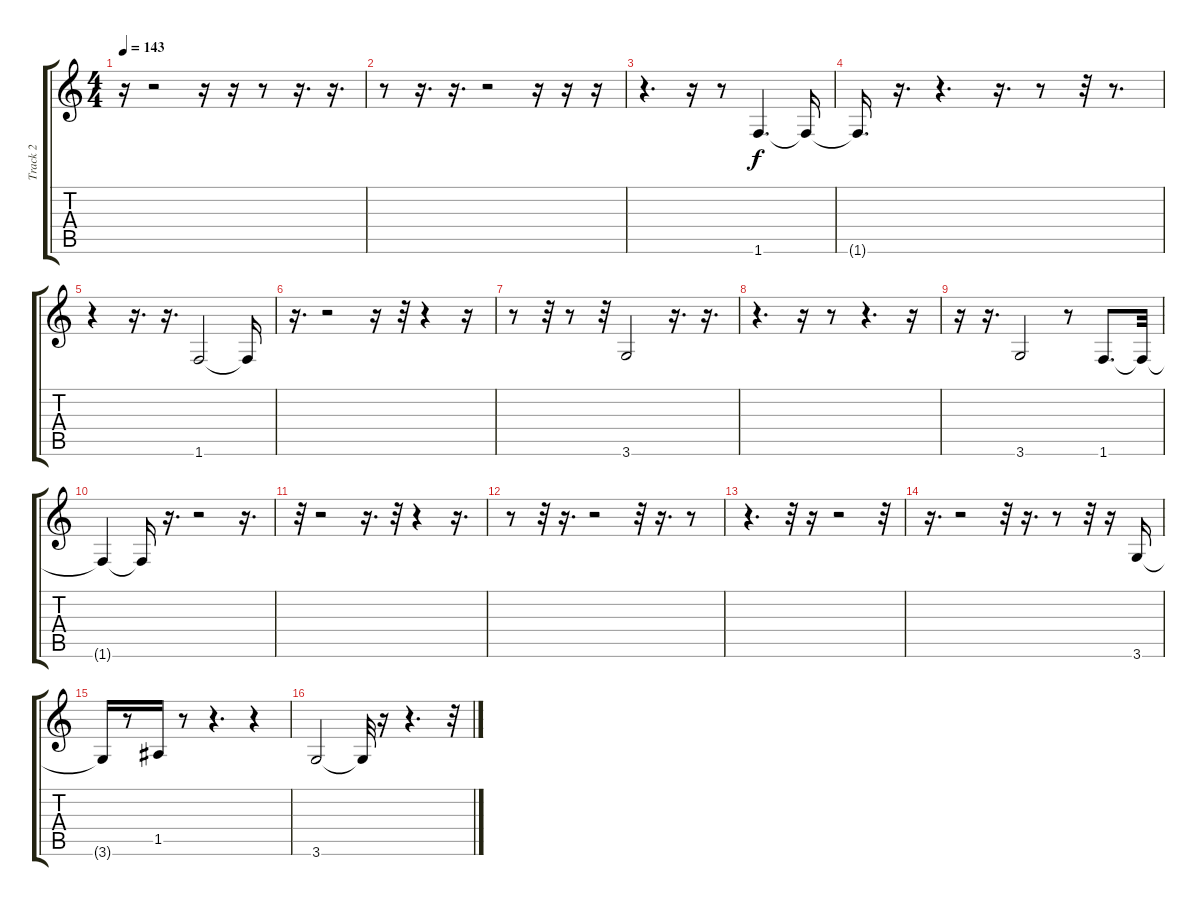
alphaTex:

\track ("Track 2" "Track 2") {instrument electricbasspick}
\staff {score tabs}
\tuning (E4 B3 G3 D3 A2 E2) {hide}
\ts (4 4)
\tempo 143
\clef g2
\ks c
r.16{dy f} r.2 r.16 r.16 r.8 r.16{d} r.16{d} |
r.8 r.16{d} r.16{d} r.2 r.16 r.16 r.16 |
r.4{d} r.16 r.8 1.6.4{d} 1.6{t}.16 |
1.6{t}.16{d} r.16{d} r.4{d} r.16{d} r.8 r.32 r.8{d} |
r.4 r.16{d} r.16{d} 1.6.2 1.6{t}.16 |
r.16{d} r.2 r.16 r.32 r.4 r.16 |
r.8 r.32 r.8 r.32 3.6.2 r.16{d} r.16{d} |
r.4{d} r.16 r.8 r.4{d} r.16 |
r.16 r.16{d} 3.6.2 r.8 1.6.8{d} 1.6{t}.32 |
1.6{t}.4 1.6{t}.16 r.16{d} r.2 r.16{d} |
r.32 r.2 r.16{d} r.32 r.4 r.16{d} |
r.8 r.32 r.16{d} r.2 r.32 r.16{d} r.8 |
r.4{d} r.32 r.16 r.2 r.32 |
r.16{d} r.2 r.32 r.16{d} r.8 r.32 r.16 3.6.16 |
3.6{t}.16 r.8 1.5.16 r.8 r.4{d} r.4 |
3.6.2 3.6{t}.32 r.16 r.4{d} r.32
